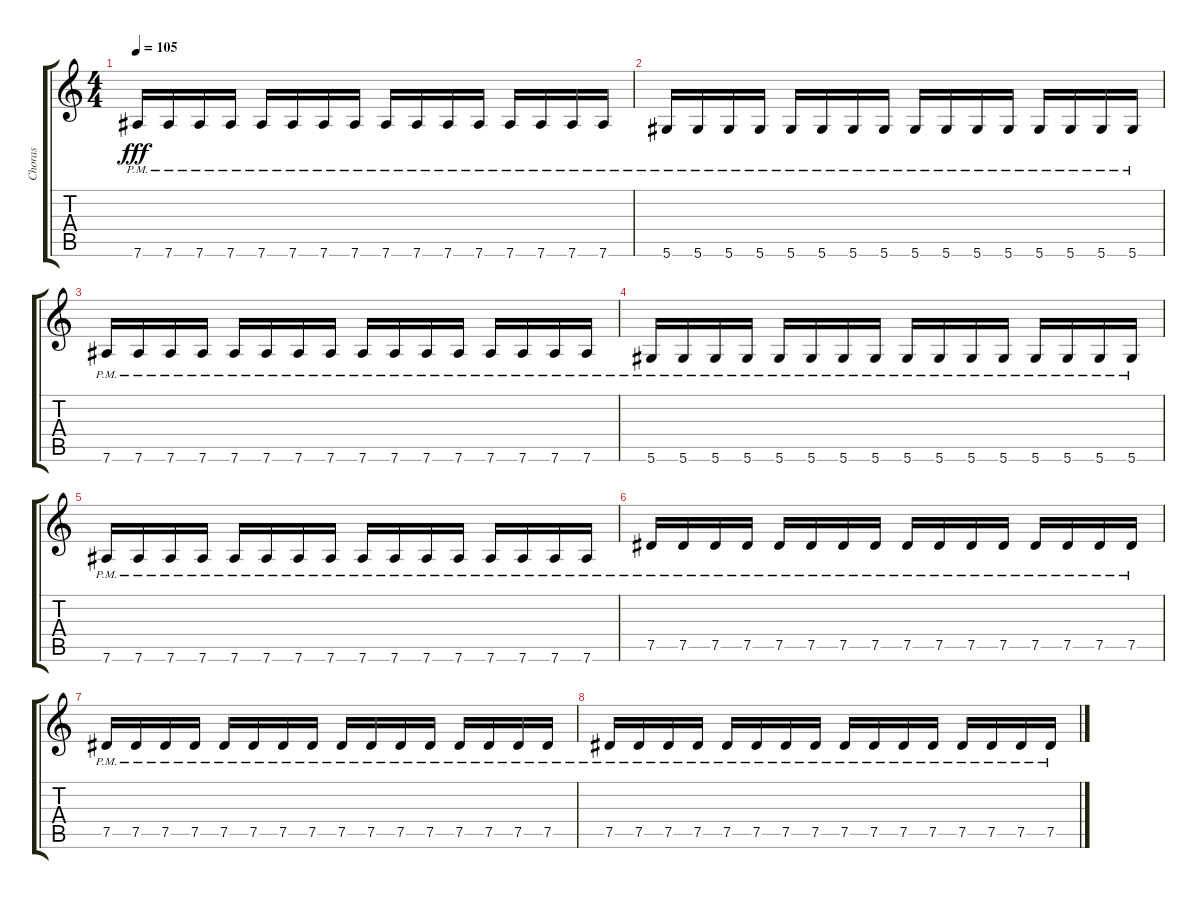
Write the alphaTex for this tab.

\track ("Choras" "Choras") {solo instrument electricguitarmuted}
\staff {score tabs}
\tuning (Eb4 Bb3 Gb3 Db3 Ab2 Eb2) {hide}
\ts (4 4)
\tempo 105
\clef g2
\ks c
7.6{pm}.16{dy fff} 7.6{pm}.16 7.6{pm}.16 7.6{pm}.16 7.6{pm}.16 7.6{pm}.16 7.6{pm}.16 7.6{pm}.16 7.6{pm}.16 7.6{pm}.16 7.6{pm}.16 7.6{pm}.16 7.6{pm}.16 7.6{pm}.16 7.6{pm}.16 7.6{pm}.16 |
5.6{pm}.16 5.6{pm}.16 5.6{pm}.16 5.6{pm}.16 5.6{pm}.16 5.6{pm}.16 5.6{pm}.16 5.6{pm}.16 5.6{pm}.16 5.6{pm}.16 5.6{pm}.16 5.6{pm}.16 5.6{pm}.16 5.6{pm}.16 5.6{pm}.16 5.6{pm}.16 |
7.6{pm}.16 7.6{pm}.16 7.6{pm}.16 7.6{pm}.16 7.6{pm}.16 7.6{pm}.16 7.6{pm}.16 7.6{pm}.16 7.6{pm}.16 7.6{pm}.16 7.6{pm}.16 7.6{pm}.16 7.6{pm}.16 7.6{pm}.16 7.6{pm}.16 7.6{pm}.16 |
5.6{pm}.16 5.6{pm}.16 5.6{pm}.16 5.6{pm}.16 5.6{pm}.16 5.6{pm}.16 5.6{pm}.16 5.6{pm}.16 5.6{pm}.16 5.6{pm}.16 5.6{pm}.16 5.6{pm}.16 5.6{pm}.16 5.6{pm}.16 5.6{pm}.16 5.6{pm}.16 |
7.6{pm}.16 7.6{pm}.16 7.6{pm}.16 7.6{pm}.16 7.6{pm}.16 7.6{pm}.16 7.6{pm}.16 7.6{pm}.16 7.6{pm}.16 7.6{pm}.16 7.6{pm}.16 7.6{pm}.16 7.6{pm}.16 7.6{pm}.16 7.6{pm}.16 7.6{pm}.16 |
7.5{pm}.16 7.5{pm}.16 7.5{pm}.16 7.5{pm}.16 7.5{pm}.16 7.5{pm}.16 7.5{pm}.16 7.5{pm}.16 7.5{pm}.16 7.5{pm}.16 7.5{pm}.16 7.5{pm}.16 7.5{pm}.16 7.5{pm}.16 7.5{pm}.16 7.5{pm}.16 |
7.5{pm}.16 7.5{pm}.16 7.5{pm}.16 7.5{pm}.16 7.5{pm}.16 7.5{pm}.16 7.5{pm}.16 7.5{pm}.16 7.5{pm}.16 7.5{pm}.16 7.5{pm}.16 7.5{pm}.16 7.5{pm}.16 7.5{pm}.16 7.5{pm}.16 7.5{pm}.16 |
7.5{pm}.16 7.5{pm}.16 7.5{pm}.16 7.5{pm}.16 7.5{pm}.16 7.5{pm}.16 7.5{pm}.16 7.5{pm}.16 7.5{pm}.16 7.5{pm}.16 7.5{pm}.16 7.5{pm}.16 7.5{pm}.16 7.5{pm}.16 7.5{pm}.16 7.5{pm}.16
